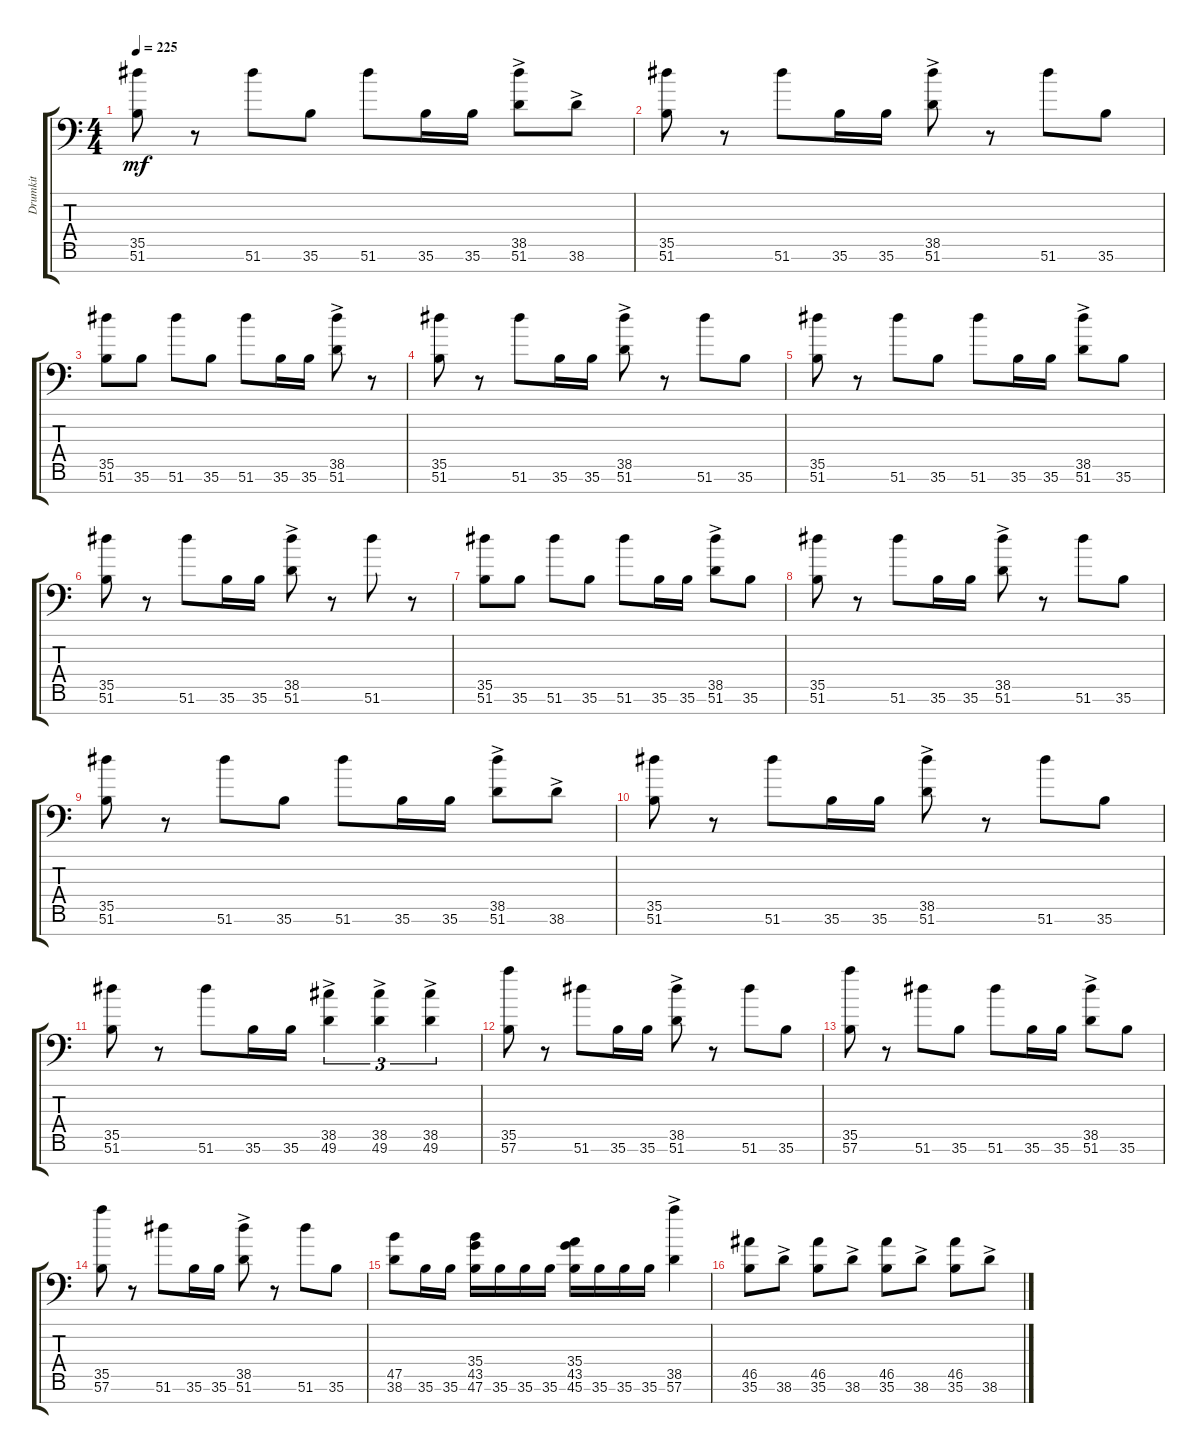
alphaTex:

\track ("Drumkit" "Drumkit") {instrument acousticgrandpiano}
\staff {score tabs}
\tuning (C-1 C-1 C-1 C-1 C-1 C-1 C-1) {hide}
\ts (4 4)
\tempo 225
\clef f4
\ks c
(35.5 51.6).8{dy mf} r.8 51.6.8 35.6.8 51.6.8 35.6.16 35.6.16 (38.5{ac} 51.6).8 38.6{ac}.8 |
(35.5 51.6).8 r.8 51.6.8 35.6.16 35.6.16 (38.5{ac} 51.6).8 r.8 51.6.8 35.6.8 |
(35.5 51.6).8 35.6.8 51.6.8 35.6.8 51.6.8 35.6.16 35.6.16 (38.5{ac} 51.6).8 r.8 |
(35.5 51.6).8 r.8 51.6.8 35.6.16 35.6.16 (38.5{ac} 51.6).8 r.8 51.6.8 35.6.8 |
(35.5 51.6).8 r.8 51.6.8 35.6.8 51.6.8 35.6.16 35.6.16 (38.5{ac} 51.6).8 35.6.8 |
(35.5 51.6).8 r.8 51.6.8 35.6.16 35.6.16 (38.5{ac} 51.6).8 r.8 51.6.8 r.8 |
(35.5 51.6).8 35.6.8 51.6.8 35.6.8 51.6.8 35.6.16 35.6.16 (38.5{ac} 51.6).8 35.6.8 |
(35.5 51.6).8 r.8 51.6.8 35.6.16 35.6.16 (38.5{ac} 51.6).8 r.8 51.6.8 35.6.8 |
(35.5 51.6).8 r.8 51.6.8 35.6.8 51.6.8 35.6.16 35.6.16 (38.5{ac} 51.6).8 38.6{ac}.8 |
(35.5 51.6).8 r.8 51.6.8 35.6.16 35.6.16 (38.5{ac} 51.6).8 r.8 51.6.8 35.6.8 |
(35.5 51.6).8 r.8 51.6.8 35.6.16 35.6.16 (38.5{ac} 49.6).4{tu (3 2)} (38.5{ac} 49.6).4{tu (3 2)} (38.5{ac} 49.6).4{tu (3 2)} |
(35.5 57.6).8 r.8 51.6.8 35.6.16 35.6.16 (38.5{ac} 51.6).8 r.8 51.6.8 35.6.8 |
(35.5 57.6).8 r.8 51.6.8 35.6.8 51.6.8 35.6.16 35.6.16 (38.5{ac} 51.6).8 35.6.8 |
(35.5 57.6).8 r.8 51.6.8 35.6.16 35.6.16 (38.5{ac} 51.6).8 r.8 51.6.8 35.6.8 |
(47.5 38.6).8 35.6.16 35.6.16 (35.4 43.5 47.6).16 35.6.16 35.6.16 35.6.16 (35.4 43.5 45.6).16 35.6.16 35.6.16 35.6.16 (38.5{ac} 57.6).4 |
(46.5 35.6).8 38.6{ac}.8 (46.5 35.6).8 38.6{ac}.8 (46.5 35.6).8 38.6{ac}.8 (46.5 35.6).8 38.6{ac}.8
